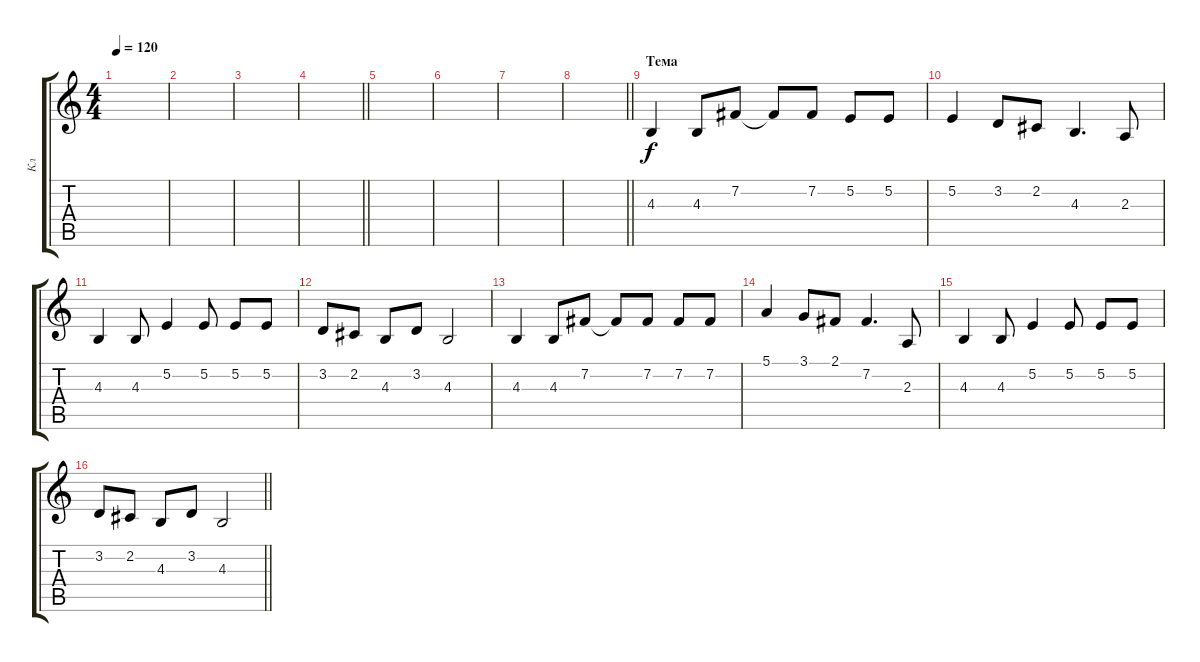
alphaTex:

\track ("Кл" "Кл") {instrument pad4choir}
\staff {score tabs}
\tuning (E4 B3 G3 D3 A2 E2) {hide}
\ts (4 4)
\tempo 120
\clef g2
\ks c
|
|
|
\barLineRight lightlight
|
|
|
|
\barLineRight lightlight
|
\section ("" "Тема")
4.3.4 4.3.8 7.2.8 7.2{t}.8 7.2.8 5.2.8 5.2.8 |
5.2.4 3.2.8 2.2.8 4.3.4{d} 2.3.8 |
4.3.4 4.3.8 5.2.4 5.2.8 5.2.8 5.2.8 |
3.2.8 2.2.8 4.3.8 3.2.8 4.3.2 |
4.3.4 4.3.8 7.2.8 7.2{t}.8 7.2.8 7.2.8 7.2.8 |
5.1.4 3.1.8 2.1.8 7.2.4{d} 2.3.8 |
4.3.4 4.3.8 5.2.4 5.2.8 5.2.8 5.2.8 |
\barLineRight lightlight
3.2.8 2.2.8 4.3.8 3.2.8 4.3.2
